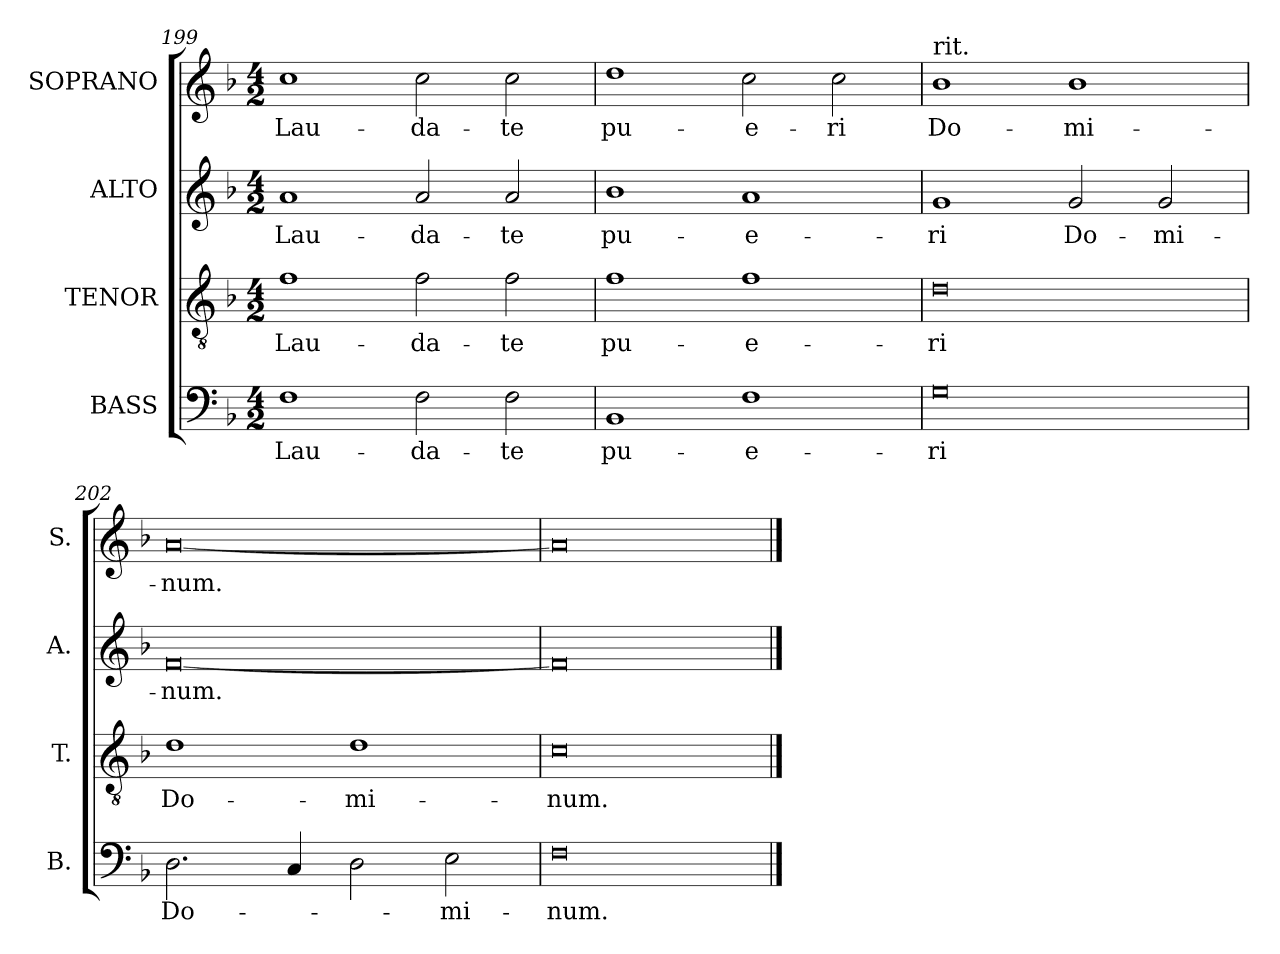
**kern	**text	**kern	**text	**kern	**text	**kern	**text
*part4	*part4	*part3	*part3	*part2	*part2	*part1	*part1
*staff4	*staff4	*staff3	*staff3	*staff2	*staff2	*staff1	*staff1
*I"BASS	*	*I"TENOR	*	*I"ALTO	*	*I"SOPRANO	*
*I'B.	*	*I'T.	*	*I'A.	*	*I'S.	*
*clefF4	*	*clefGv2	*	*clefG2	*	*clefG2	*
*	*	*ITrd7c12	*	*	*	*	*
*k[b-]	*	*k[b-]	*	*k[b-]	*	*k[b-]	*
*F:	*	*F:	*	*F:	*	*F:	*
*M4/2	*	*M4/2	*	*M4/2	*	*M4/2	*
=199	=199	=199	=199	=199	=199	=199	=199
!	!LO:LY:b:color=#000000	!	!	!	!	!	!
!	!	!	!LO:LY:b:color=#000000	!	!	!	!
!	!	!	!	!	!LO:LY:b:color=#000000	!	!
!	!	!	!	!	!	!	!LO:LY:b:color=#000000
1Fi	Lau-	1Fi	Lau-	1ai	Lau-	1cci	Lau-
!	!LO:LY:b:color=#000000	!	!	!	!	!	!
!	!	!	!LO:LY:b:color=#000000	!	!	!	!
!	!	!	!	!	!LO:LY:b:color=#000000	!	!
!	!	!	!	!	!	!	!LO:LY:b:color=#000000
2Fi\	-da-	2Fi\	-da-	2ai/	-da-	2cci\	-da-
!	!LO:LY:b:color=#000000	!	!	!	!	!	!
!	!	!	!LO:LY:b:color=#000000	!	!	!	!
!	!	!	!	!	!LO:LY:b:color=#000000	!	!
!	!	!	!	!	!	!	!LO:LY:b:color=#000000
2Fi\	-te	2Fi\	-te	2ai/	-te	2cci\	-te
=200	=200	=200	=200	=200	=200	=200	=200
!	!LO:LY:b:color=#000000	!	!	!	!	!	!
!	!	!	!LO:LY:b:color=#000000	!	!	!	!
!	!	!	!	!	!LO:LY:b:color=#000000	!	!
!	!	!	!	!	!	!	!LO:LY:b:color=#000000
1BB-i	pu-	1Fi	pu-	1b-i	pu-	1ddi	pu-
!	!LO:LY:b:color=#000000	!	!	!	!	!	!
!	!	!	!LO:LY:b:color=#000000	!	!	!	!
!	!	!	!	!	!LO:LY:b:color=#000000	!	!
!	!	!	!	!	!	!	!LO:LY:b:color=#000000
1Fi	-e-	1Fi	-e-	1ai	-e-	2cci\	-e-
!	!	!	!	!	!	!	!LO:LY:b:color=#000000
.	.	.	.	.	.	2cci\	-ri
=201	=201	=201	=201	=201	=201	=201	=201
!	!LO:LY:b:color=#000000	!	!	!	!	!	!
!	!	!	!LO:LY:b:color=#000000	!	!	!	!
!	!	!	!	!	!LO:LY:b:color=#000000	!	!
!	!	!	!	!	!	!LO:TX:t=rit.	!
!	!	!	!	!	!	!	!LO:LY:b:color=#000000
0Gi	-ri	0Di	-ri	1gi	-ri	1b-i	Do-
!	!	!	!	!	!LO:LY:b:color=#000000	!	!
!	!	!	!	!	!	!	!LO:LY:b:color=#000000
.	.	.	.	2gi/	Do-	1b-i	-mi-
!	!	!	!	!	!LO:LY:b:color=#000000	!	!
.	.	.	.	2gi/	-mi-	.	.
=202	=202	=202	=202	=202	=202	=202	=202
!	!LO:LY:b:color=#000000	!	!	!	!	!	!
!	!	!	!LO:LY:b:color=#000000	!	!	!	!
!	!	!	!	!	!LO:LY:b:color=#000000	!	!
!	!	!	!	!	!	!	!LO:LY:b:color=#000000
2.Di\	Do-	1Di	Do-	[0fi	-num.	[0ai	-num.
4Ci/	.	.	.	.	.	.	.
!	!	!	!LO:LY:b:color=#000000	!	!	!	!
2Di\	.	1Di	-mi-	.	.	.	.
!	!LO:LY:b:color=#000000	!	!	!	!	!	!
2Ei\	-mi-	.	.	.	.	.	.
=203	=203	=203	=203	=203	=203	=203	=203
!	!LO:LY:b:color=#000000	!	!	!	!	!	!
!	!	!	!LO:LY:b:color=#000000	!	!	!	!
0Fi	-num.	0Ci	-num.	0fi]	.	0ai]	.
==	==	==	==	==	==	==	==
*-	*-	*-	*-	*-	*-	*-	*-
